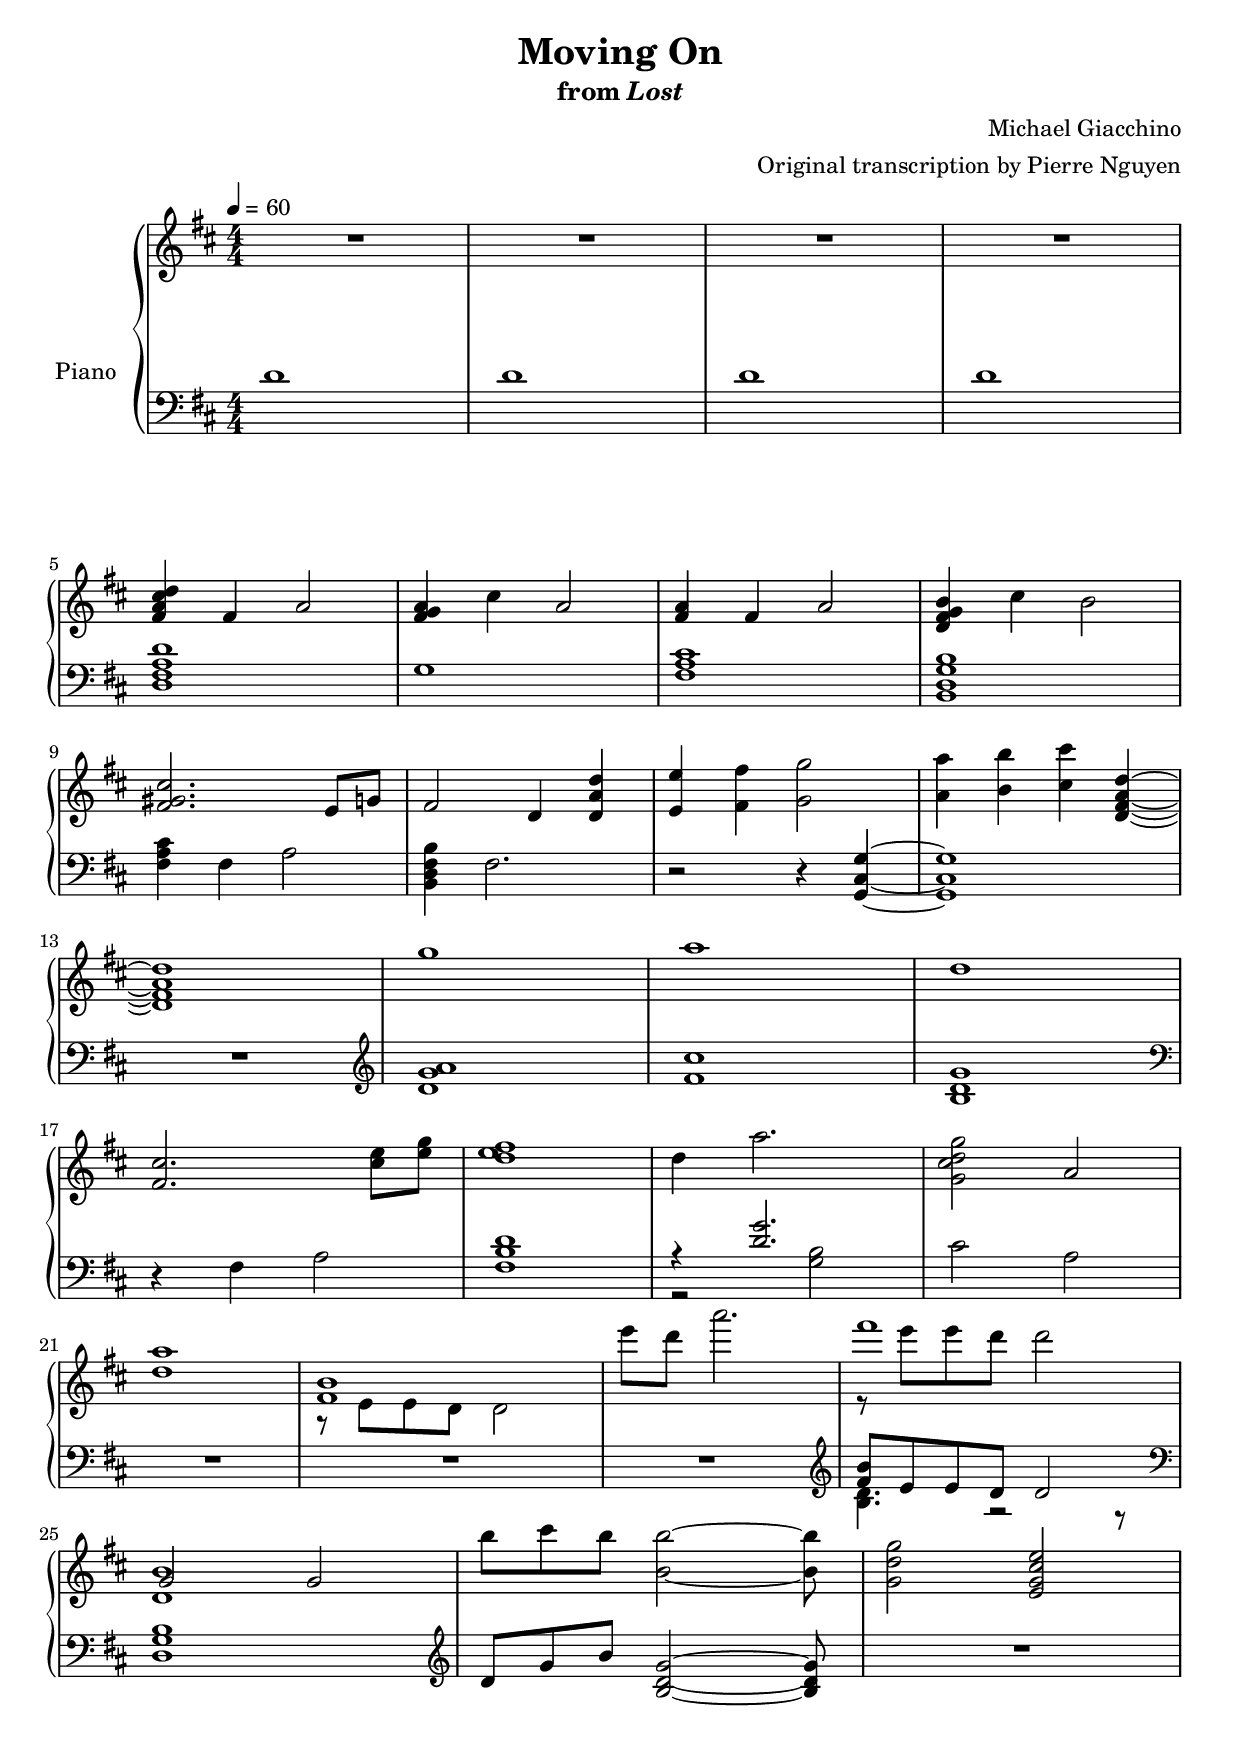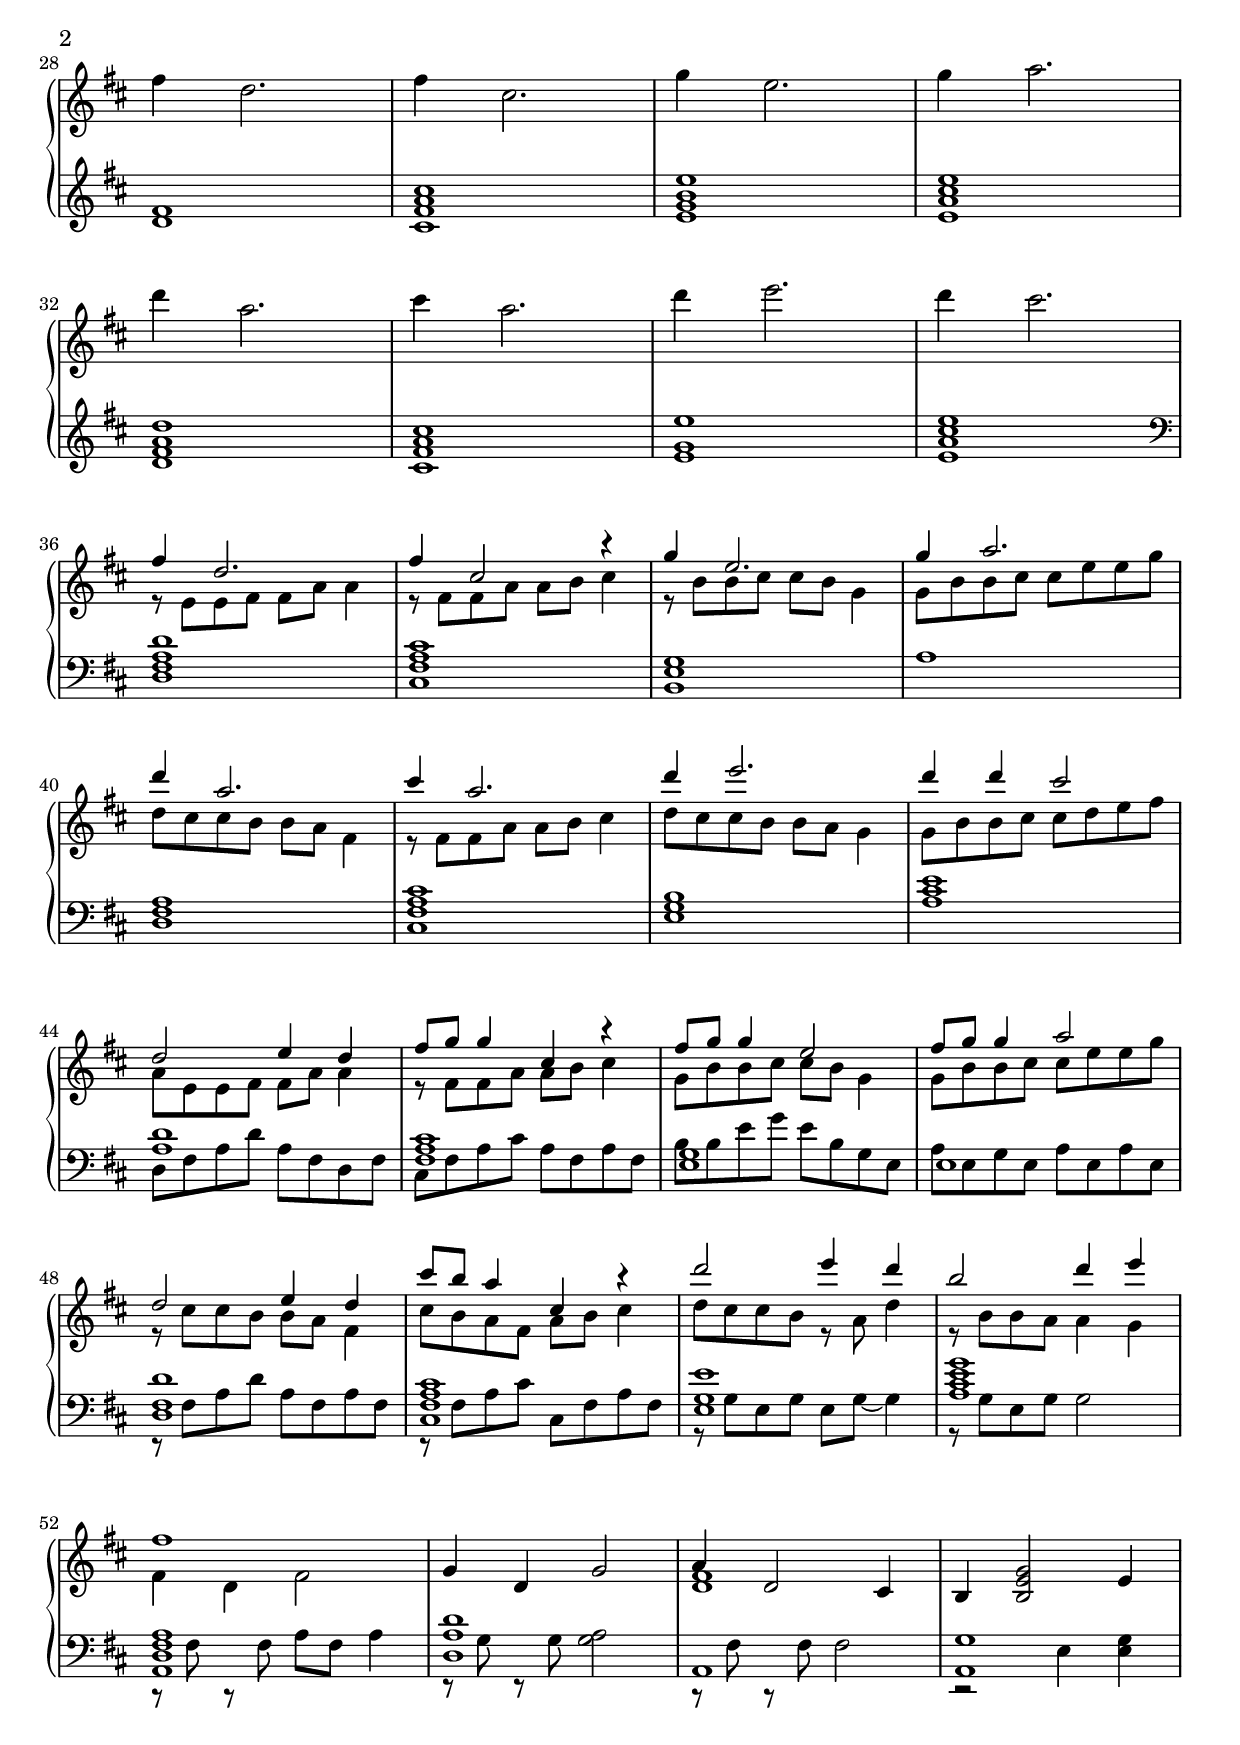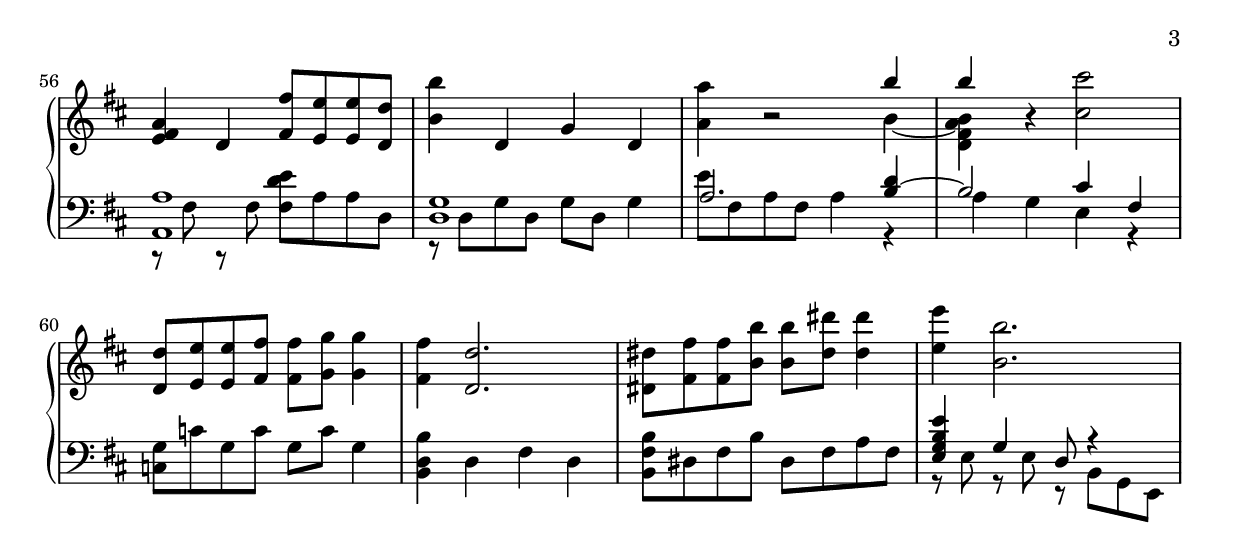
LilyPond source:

\version "2.12.2"

\header {
  title = "Moving On"
  subtitle = \markup { "from" \italic "Lost" }
  composer = "Michael Giacchino"
  arranger = "Original transcription by Pierre Nguyen"
}

global = {
  \tempo 4 = 60
  \key d \major
  \time 4/4
  \numericTimeSignature
}

upper = \relative c' {
  \clef treble
  R1*4
  \break

  <fis a cis d>4 fis a2
  <fis g a>4 cis' a2
  <fis a>4 fis a2
  <d, fis g b>4 cis' b2
  \break

  <fis gis cis>2. e8 g
  fis2 d4 <d a' d>
  <e e'> <fis fis'> <g g'>2
  <a a'>4 <b b'> <cis cis'> <d, fis a d>~
  \break

  <d fis a d>1
  g'
  a
  d,
  \break

  <fis, cis'>2. <cis' e>8 <e g>
  <d e fis>1
  d4 a'2.
  <g, cis d g>2 a
  \break

  <d a'>1
  <<
    { <fis, b> }
  \\
    { r8 e e d d2 }
  >>
  e''8 d a'2.
  <<
    { fis1 }
  \\
    { r8 e e d d2 }
  >>
  \break

  <<
    { g,,2 g }
  \\
    { <d b'>1 }
  >>
  b''8 cis b <b, b'>2~ <b b'>8
  <g d' g>2 <e g cis e>
  \break

  fis'4 d2.
  fis4 cis2.
  g'4 e2.
  g4 a2.
  \break

  d4 a2.
  cis4 a2.
  d4 e2.
  d4 cis2.
  \break

  <<
    {
      fis,4 d2.
      fis4 cis2 r4
      g'4 e2.
      g4 a2.
      \break

      d4 a2.
      cis4 a2.
      d4 e2.
      d4 d cis2
      \break

      d,2 e4 d
      fis8 g g4 cis,4 r4
      fis8 g g4 e2
      fis8 g g4 a2
      \break

      d,2 e4 d
      cis'8 b a4 cis,4 r4
      d'2 e4 d
      b2 d4 e
      \break

      fis,1
    }
  \\
    {
      r8 e, e fis fis a a4
      r8 fis fis a a b cis4
      r8 b b cis cis b g4
      g8 b b cis cis e e g

      d cis cis b b a fis4
      r8 fis fis a a b cis4
      d8 cis cis b b a g4
      g8 b b cis cis d e fis

      a,8 e e fis fis a a4
      r8 fis fis a a b cis4
      g8 b b cis cis b g4
      g8 b b cis cis e e g

      r8 cis, cis b b a fis4
      cis'8 b a fis a b cis4
      d8 cis cis b r8 a d4
      r8 b b a a4 g

      fis d fis2
    }
  >>

  g4 d g2
  <<
    { a4 d,2 cis4 }
  \\
    { <d fis>1 }
  >>
  b4 <b e g>2 e4
  \break

  <e fis a>4 d <fis fis'>8 <e e'> <e e'> <d d'>
  <b' b'>4 d, g d
  <a' a'> r2
  <<
    {
      b'4 b4
    }
  \\
    {
      b,4~
      <d, fis a b>
    }
  >>
  r4 <cis' cis'>2
  \break

  <d, d'>8 <e e'> <e e'> <fis fis'> <fis fis'> <g g'> <g g'>4
  <fis fis'> <d d'>2.
  <dis dis'>8 <fis fis'> <fis fis'> <b b'> <b b'> <dis dis'> <dis dis'>4
  <e e'> <b b'>2.
  \break
}

lower = \relative c' {
  \clef bass
  d1
  d
  d
  d

  <d, fis a d>
  g1
  <fis a cis>
  <b, d g b>

  <fis' a cis>4 fis a2
  <b, d fis b>4 fis'2.
  r2 r4 <g, cis g'>~
  <g cis g'>1

  R1
  \clef treble
  <d'' g a>
  <fis cis'>
  <b, d g>
  \clef bass

  r4 fis a2
  <fis b d>1
  <<
    { r4 <d' g>2. }
  \\
    { r2 <g, b>2 }
  >>
  cis a

  R1*3
  \clef treble
  <<
    { <fis' b>8 e e d d2 }
  \\
    { <b d>4. r2 r8 }
  >>

  \clef bass
  <d, g b>1
  \clef treble
  d'8 g b <b, d g>2~ <b d g>8
  R1

  <d fis>1
  <cis fis a cis>
  <e g b e>
  <e a cis e>

  <d fis a d>
  <cis fis a cis>
  <e g e'>
  <e a cis e>
  \clef bass

  <d, fis a d>
  <cis fis a cis>
  <b e g>
  a'

  <d, fis a>
  <cis fis a cis>
  <e g b>
  <a cis e>

  <<
    {
      <a d>
      <fis a cis>
      <e g>
      e

      <d fis d'>
      <cis fis a cis>
      <e g e'>
      <a cis e g>

      <a, d fis a>
      <d a' d>
      a
      <a g'>

      <a a'>
      <d g>
      a'2. <b~ d>4
      b2 cis4 fis,
    }
  \\
    {
      d8 fis a d a fis d fis
      cis fis a cis a fis a fis
      b b e g e b g e
      a e g e a e a e

      r8 fis a d a fis a fis
      r8 fis a cis cis, fis a fis
      r8 g e g e g~ g4 % XXX
      r8 g e g g2

      r8 fis r8 fis a fis a4
      r8 g r8 g <g a>2
      r8 fis r8 fis fis2
      r2 e4 <e g>

      r8 fis8 r8 fis <fis d' e> a a d,
      r8 d g d g d g4
      e'8 fis, a fis a4 r4
      a g e r4
    }
  >>

  <c g'>8 c' g c g c g4
  <b, d b'> d fis d
  <b fis' b>8 dis fis b dis, fis a fis
  <<
    {
      <e g b e>4 g d8 r4
    }
  \\
    {
      r8 e r8 e r8 b g e
    }
  >>
}

dynamics = {
}

pedal = {
}

\score {
  \new PianoStaff = "PianoStaff_pf" <<
    \set PianoStaff.instrumentName = #"Piano"
    \new Staff = "Staff_pfUpper" << \global \upper >>
    \new Dynamics = "Dynamics_pf" \dynamics
    \new Staff = "Staff_pfLower" << \global \lower >>
    \new Dynamics = "pedal" \pedal
  >>

  \layout {
    % define Dynamics context
    \context {
      \type "Engraver_group"
      \name Dynamics
      \alias Voice
      \consists "Output_property_engraver"
      \consists "Piano_pedal_engraver"
      \consists "Script_engraver"
      \consists "New_dynamic_engraver"
      \consists "Dynamic_align_engraver"
      \consists "Text_engraver"
      \consists "Skip_event_swallow_translator"
      \consists "Axis_group_engraver"

      \override DynamicLineSpanner #'Y-offset = #0
      \override TextScript #'font-shape = #'italic
      \override VerticalAxisGroup #'minimum-Y-extent = #'(-1 . 1)
    }
    % modify PianoStaff context to accept Dynamics context
    \context {
      \PianoStaff
      \accepts Dynamics
    }
  }
}

\score {
  \unfoldRepeats {
    \new PianoStaff = "PianoStaff_pf" <<
      \new Staff = "Staff_pfUpper" << \global \upper \dynamics \pedal >>
      \new Staff = "Staff_pfLower" << \global \lower \dynamics \pedal >>
    >>
  }
  \midi {
    % the following is a workaround to prevent multiple voices from being
    % lumped into the same channel, which would inhibit overlapping notes
    \context {
      \Staff \remove "Staff_performer"
    }
    \context {
      \Voice \consists "Staff_performer"
    }
  }
}
